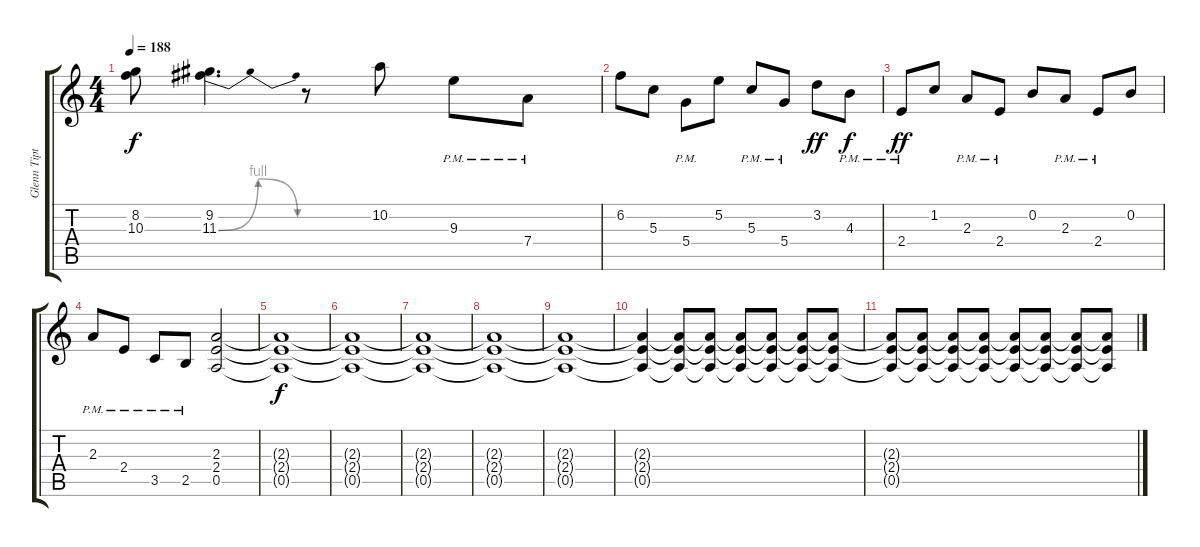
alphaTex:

\track ("Glenn Tipton" "Glenn Tipt") {instrument distortionguitar}
\staff {score tabs}
\tuning (E4 B3 G3 D3 A2 E2) {hide}
\ts (4 4)
\tempo 188
\clef g2
\ks c
(8.2{t} 10.3{t}).8{dy f} (9.2{be (hold 0 0 60 0)} 11.3{be (bendrelease 0 0 6 4 54 4 60 0)}).4{d} r.8 10.2.8 9.3{pm}.8 7.4{pm}.8 |
6.2.8 5.3.8 5.4{pm}.8 5.2.8 5.3{pm}.8 5.4{pm}.8 3.2.8{dy ff} 4.3{pm}.8{dy f} |
2.4{pm}.8{dy ff} 1.2.8 2.3{pm}.8 2.4{pm}.8 0.2.8 2.3{pm}.8 2.4{pm}.8 0.2.8 |
2.3{pm}.8 2.4{pm}.8 3.5{pm}.8 2.5{pm}.8 (2.3 2.4 0.5).2 |
(2.3{t} 2.4{t} 0.5{t}).1{dy f} |
(2.3{t} 2.4{t} 0.5{t}).1 |
(2.3{t} 2.4{t} 0.5{t}).1 |
(2.3{t} 2.4{t} 0.5{t}).1 |
(2.3{t} 2.4{t} 0.5{t}).1 |
(2.3{t} 2.4{t} 0.5{t}).4 (2.3{t} 2.4{t} 0.5{t}).8{volume 13} (2.3{t} 2.4{t} 0.5{t}).8{volume 12} (2.3{t} 2.4{t} 0.5{t}).8{volume 11} (2.3{t} 2.4{t} 0.5{t}).8{volume 10} (2.3{t} 2.4{t} 0.5{t}).8{volume 9} (2.3{t} 2.4{t} 0.5{t}).8{volume 8} |
(2.3{t} 2.4{t} 0.5{t}).8{volume 7} (2.3{t} 2.4{t} 0.5{t}).8{volume 6} (2.3{t} 2.4{t} 0.5{t}).8{volume 5} (2.3{t} 2.4{t} 0.5{t}).8{volume 4} (2.3{t} 2.4{t} 0.5{t}).8{volume 3} (2.3{t} 2.4{t} 0.5{t}).8{volume 2} (2.3{t} 2.4{t} 0.5{t}).8{volume 1} (2.3{t} 2.4{t} 0.5{t}).8{volume 0}
